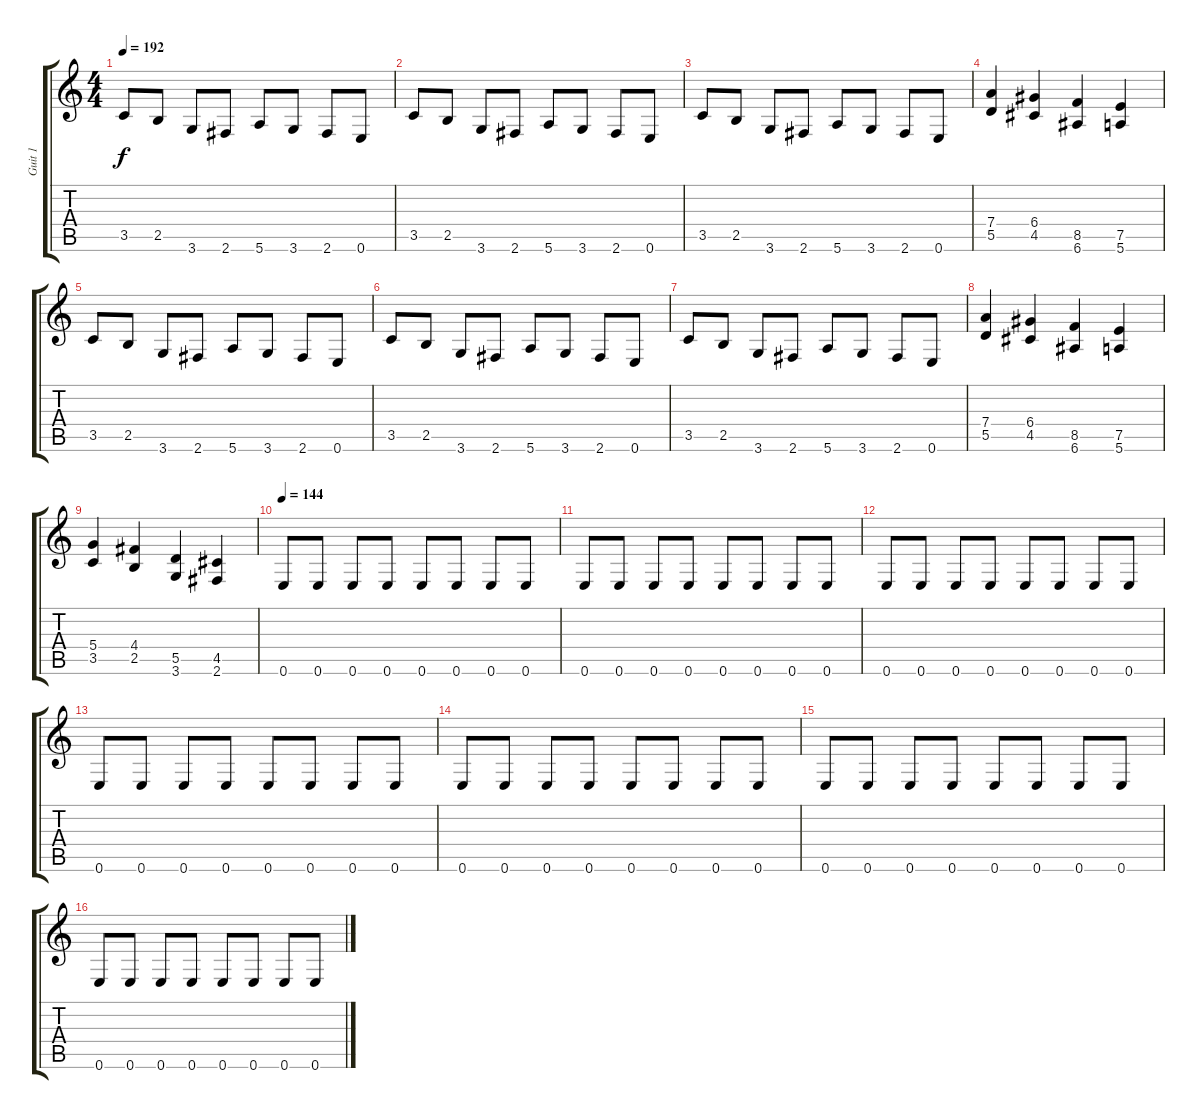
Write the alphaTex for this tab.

\track ("Guit 1" "Guit 1") {instrument distortionguitar}
\staff {score tabs}
\tuning (E4 B3 G3 D3 A2 E2) {hide}
\ts (4 4)
\tempo 192
\clef g2
\ks c
3.5.8{dy f} 2.5.8 3.6.8 2.6.8 5.6.8 3.6.8 2.6.8 0.6.8 |
3.5.8 2.5.8 3.6.8 2.6.8 5.6.8 3.6.8 2.6.8 0.6.8 |
3.5.8 2.5.8 3.6.8 2.6.8 5.6.8 3.6.8 2.6.8 0.6.8 |
(7.4 5.5).4 (6.4 4.5).4 (8.5 6.6).4 (7.5 5.6).4 |
3.5.8 2.5.8 3.6.8 2.6.8 5.6.8 3.6.8 2.6.8 0.6.8 |
3.5.8 2.5.8 3.6.8 2.6.8 5.6.8 3.6.8 2.6.8 0.6.8 |
3.5.8 2.5.8 3.6.8 2.6.8 5.6.8 3.6.8 2.6.8 0.6.8 |
(7.4 5.5).4 (6.4 4.5).4 (8.5 6.6).4 (7.5 5.6).4 |
(5.4 3.5).4 (4.4 2.5).4 (5.5 3.6).4 (4.5 2.6).4 |
\tempo 144
0.6.8 0.6.8 0.6.8 0.6.8 0.6.8 0.6.8 0.6.8 0.6.8 |
0.6.8 0.6.8 0.6.8 0.6.8 0.6.8 0.6.8 0.6.8 0.6.8 |
0.6.8 0.6.8 0.6.8 0.6.8 0.6.8 0.6.8 0.6.8 0.6.8 |
0.6.8 0.6.8 0.6.8 0.6.8 0.6.8 0.6.8 0.6.8 0.6.8 |
0.6.8 0.6.8 0.6.8 0.6.8 0.6.8 0.6.8 0.6.8 0.6.8 |
0.6.8 0.6.8 0.6.8 0.6.8 0.6.8 0.6.8 0.6.8 0.6.8 |
0.6.8 0.6.8 0.6.8 0.6.8 0.6.8 0.6.8 0.6.8 0.6.8
